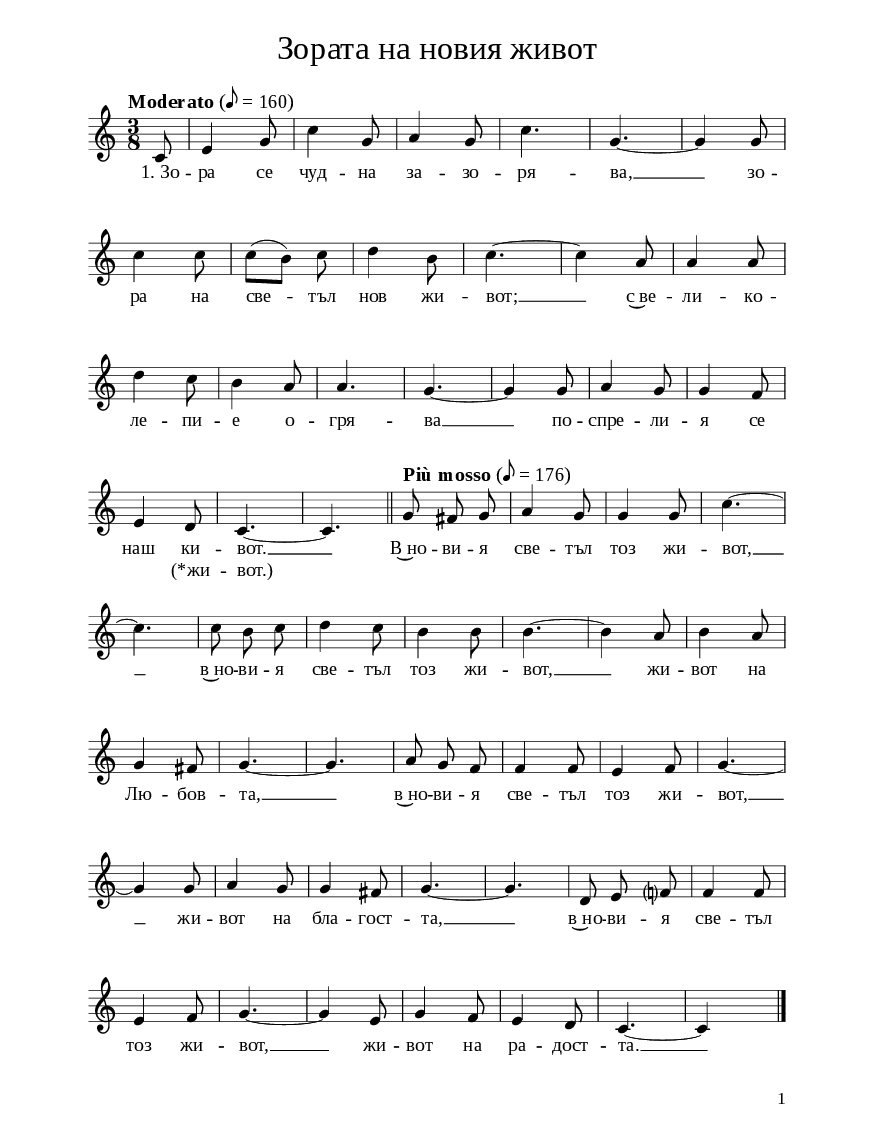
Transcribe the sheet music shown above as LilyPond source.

\version "2.24.4"

% include paper part and global functions
\include "include/globals.ily"

\bookpart {
  \label #'ref016
  \tocItem \markup "Зората на новия живот"
  \include "include/bookpart-paper.ily"
  \score {
    \include "include/score-layout.ily"

    \new Voice \absolute  {
      \clef treble
      \key c \major
      \time 3/8
      \tempoFunc "Moderato" 8 "160"
      \partial 8
      \autoBeamOff
      c'8 |e'4 g'8|c''4 g'8 |a'4 g'8 |c''4.| g'4. ~ |  g'4 g'8 |\break
      c''4 c''8| \once \autoBeamOn c''8 ([  b'8  ])  \noBeam  c''8 |d''4 b'8  |c''4. ~ | c''4  a'8| a'4 a'8| \break
      d''4  c''8| b'4 a'8| a'4. | g'4. ~ | g'4  g'8 | a'4 g'8 | g'4 f'8 | \break
      e'4 d'8| c'4. ~ | c'4.  | \bar "||"
      \tempoFunc "Più mosso" 8 "176"
      g'8  fis'8 g'8 | a'4 g'8 | g'4 g'8 | c''4. ~ | \break
      c''4.  | c''8 b'8 c''8| d''4 c''8 | b'4  b'8 | b'4. ~ | b'4   a'8| b'4 a'8 | \break
      g'4 fis'8 | g'4. ~ | g'4.  | a'8 g'8 f'8 | f'4 f'8 | e'4 f'8 | g'4. ~ | \break
      g'4  g'8 | a'4 g'8 | g'4 fis'8 | g'4. ~ | g'4. | d'8 e'8 f'?8| f'4 f'8 | \break
      e'4 f'8 | g'4. ~ |g'4  e'8 | g'4 f'8 | e'4 d'8 | c'4. ~ | c' 4 s8 | \bar "|."
    }

    \addlyrics {
      "1. Зо" -- ра се чуд -- на за -- зо -- ря -- ва, __ зо --
      ра на све -- тъл нов жи -- вот; __ с~ве -- ли -- ко --
      ле -- пи -- е о -- гря -- ва __  по -- спре -- ли -- я се
      наш ки -- вот. __  В~но -- ви -- я све -- тъл тоз жи -- вот, __
      в~но -- ви -- я све -- тъл тоз жи -- вот, __  жи -- вот на
      Лю -- бов -- та, __   в~но -- ви -- я све -- тъл тоз жи -- вот, __
      жи -- вот на бла -- гост -- та, __  в~но -- ви -- я све -- тъл
      тоз жи -- вот, __  жи -- вот на ра -- дост -- та. __
    }
    \addlyrics {
      \repeat unfold 32 { \skip 2 } (*жи -- вот.)
    }

    \header {
      title = \titleFunc #'ref_desc_1 "Зората на новия живот" "Zorata na Novija život"
    }

    \midi{}
  } % score

  \pageBreak

  \markup \abs-fontsize #11 {
    \hspace #25
    \override #`(baseline-skip . ,bgCoupletBaselineSkip) % affects space between column lines
    \column {
      \line { 2. И птички въздуха изпълнят }
      \line {   "   " с възторг и сладки песни в хор, }
      \line {   "   " хармонията да допълнят }
      \line {   "   " в големия небесен двор.}

      \line { " " }
      \line { "   " \italic {Припев: } }
      \line {  "   " В новия светъл тоз живот, (2) }
      \line { "   " живот на Любовта, }
      \line {  "   " в новия светъл тоз живот,}
      \line { "   " живот на благостта, }
      \line { "   "  в новия светъл тоз живот,}
      \line {  "   " живот на радостта.}
      \line { " " }

      \line { 3. Трепти зората лекокрила  }
      \line {   "   " и буди нашите души; }
      \line {   "   " като любяща майка мила}
      \line {   "   " подканва всекиго: „Стани!“.}

      \line { " " }
      \line { "   " \italic {Припев ...} }
      \line { " " }

      \line { 4. Лъчи от  любовта ни вливат }
      \line {   "   " в гърдите жива топлина, }
      \line {   "   " със сладка вяра ни повдигат }
      \line {   "   " във крепост и виделина. }

      \line { " " }
      \line { "   " \italic {Припев ...} }
      \line { " " }

      \line { 5.  О, тез лъчи от Бога идат, }
      \line {   "   " те пълнят нашите сърца }
      \line {   "   " и шепнат сладко как Той вика: }
      \line {   "   " „Елате, Mоите деца!“. }
      \line { " " }
      \line { "   " \italic {Припев ...} }
      \line { " " }
    }
  } % markup

} % bookpart
